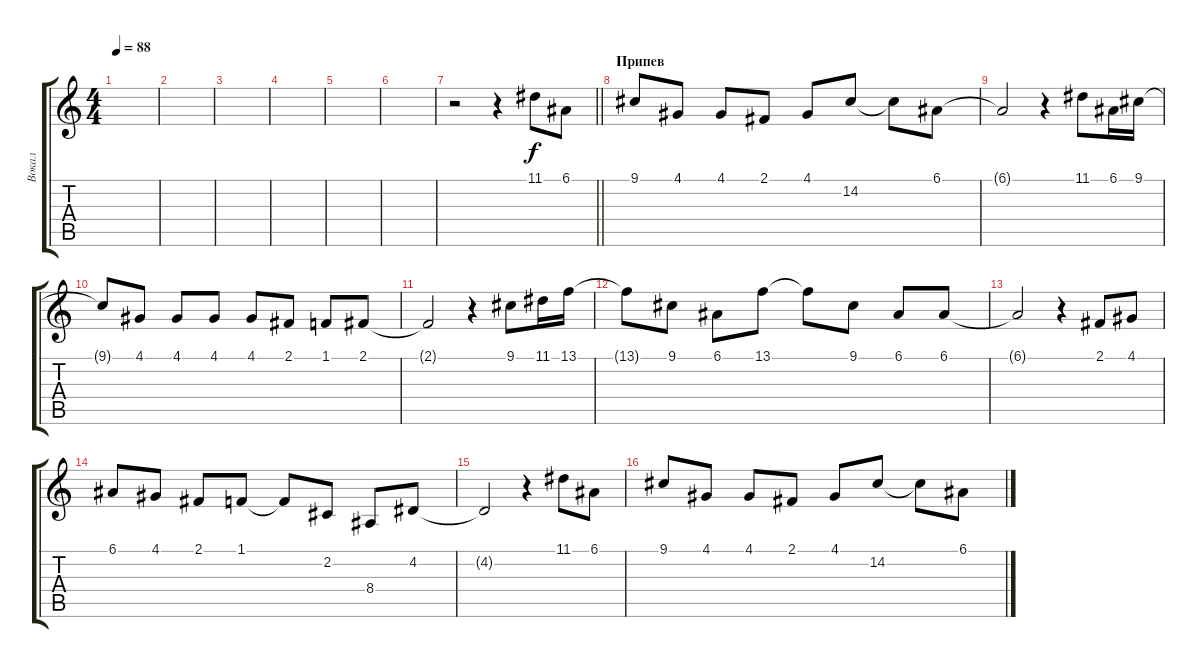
\track ("Вокал" "Вокал") {instrument clarinet}
\staff {score tabs}
\tuning (E4 B3 G3 D3 A2 E2) {hide}
\ts (4 4)
\tempo 88
\clef g2
\ks c
|
|
|
|
|
|
\barLineRight lightlight
r.2 r.4 11.1.8 6.1.8 |
\section ("" "Припев")
9.1.8 4.1.8 4.1.8 2.1.8 4.1.8 14.2.8 14.2{t}.8 6.1.8 |
6.1{t}.2 r.4 11.1.8 6.1.16 9.1.16 |
9.1{t}.8 4.1.8 4.1.8 4.1.8 4.1.8 2.1.8 1.1.8 2.1.8 |
2.1{t}.2 r.4 9.1.8 11.1.16 13.1.16 |
13.1{t}.8 9.1.8 6.1.8 13.1.8 13.1{t}.8 9.1.8 6.1.8 6.1.8 |
6.1{t}.2 r.4 2.1.8 4.1.8 |
6.1.8 4.1.8 2.1.8 1.1.8 1.1{t}.8 2.2.8 8.4.8 4.2.8 |
4.2{t}.2 r.4 11.1.8 6.1.8 |
9.1.8 4.1.8 4.1.8 2.1.8 4.1.8 14.2.8 14.2{t}.8 6.1.8
